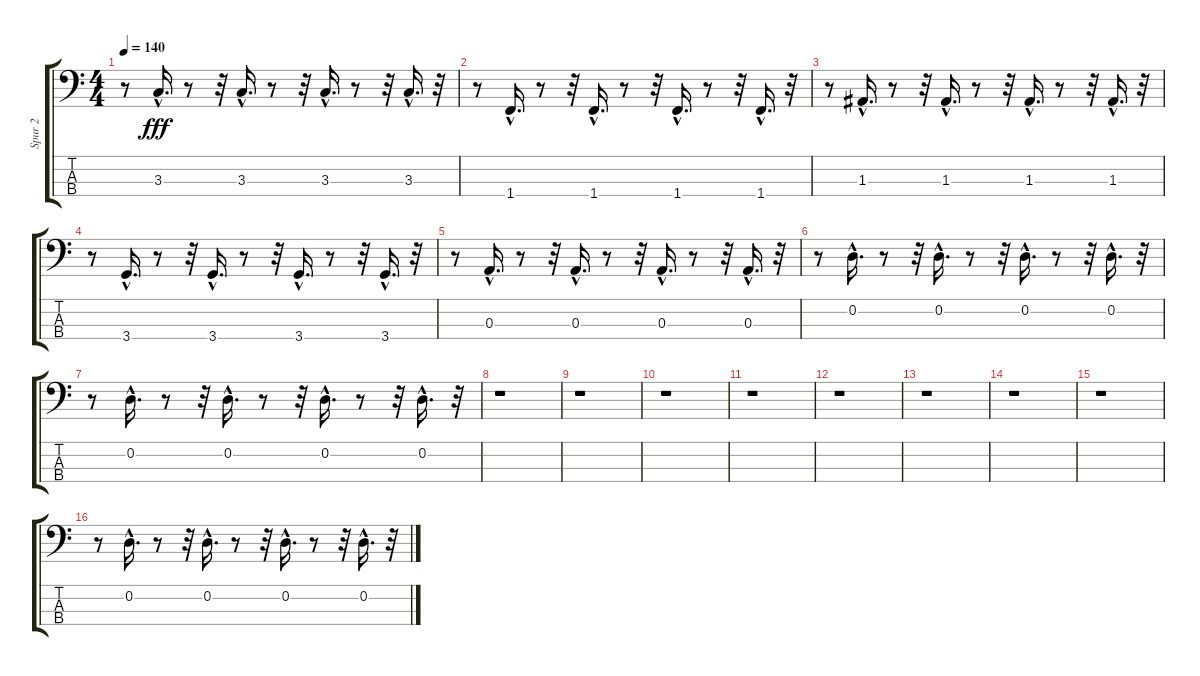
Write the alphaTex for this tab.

\track ("Spur 2" "Spur 2") {instrument electricbassfinger}
\staff {score tabs}
\tuning (G2 D2 A1 E1) {hide}
\ts (4 4)
\tempo 140
\clef f4
\ks c
r.8{dy fff} 3.3{hac}.16{d} r.8 r.32 3.3{hac}.16{d} r.8 r.32 3.3{hac}.16{d} r.8 r.32 3.3{hac}.16{d} r.32 |
r.8 1.4{hac}.16{d} r.8 r.32 1.4{hac}.16{d} r.8 r.32 1.4{hac}.16{d} r.8 r.32 1.4{hac}.16{d} r.32 |
r.8 1.3{hac}.16{d} r.8 r.32 1.3{hac}.16{d} r.8 r.32 1.3{hac}.16{d} r.8 r.32 1.3{hac}.16{d} r.32 |
r.8 3.4{hac}.16{d} r.8 r.32 3.4{hac}.16{d} r.8 r.32 3.4{hac}.16{d} r.8 r.32 3.4{hac}.16{d} r.32 |
r.8 0.3{hac}.16{d} r.8 r.32 0.3{hac}.16{d} r.8 r.32 0.3{hac}.16{d} r.8 r.32 0.3{hac}.16{d} r.32 |
r.8 0.2{hac}.16{d} r.8 r.32 0.2{hac}.16{d} r.8 r.32 0.2{hac}.16{d} r.8 r.32 0.2{hac}.16{d} r.32 |
r.8 0.2{hac}.16{d} r.8 r.32 0.2{hac}.16{d} r.8 r.32 0.2{hac}.16{d} r.8 r.32 0.2{hac}.16{d} r.32 |
r.1 |
r.1 |
r.1 |
r.1 |
r.1 |
r.1 |
r.1 |
r.1 |
r.8 0.2{hac}.16{d} r.8 r.32 0.2{hac}.16{d} r.8 r.32 0.2{hac}.16{d} r.8 r.32 0.2{hac}.16{d} r.32
